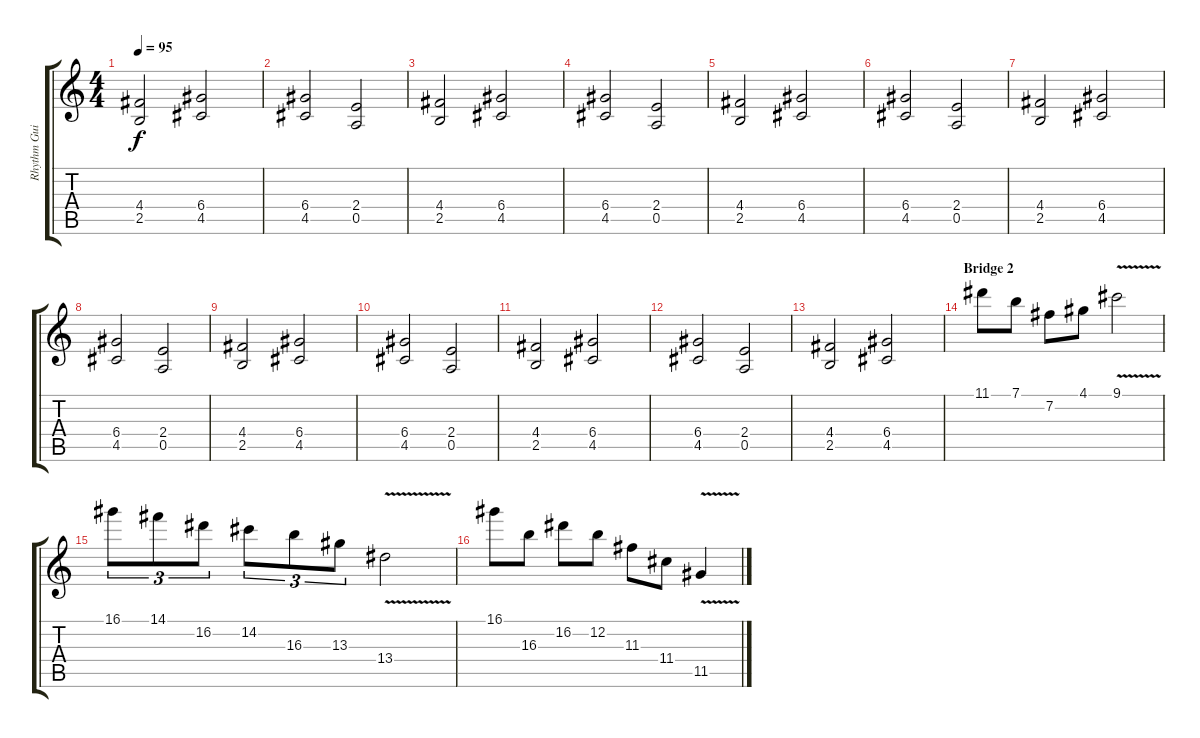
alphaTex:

\track ("Rhythm Guitar" "Rhythm Gui") {instrument distortionguitar}
\staff {score tabs}
\tuning (E4 B3 G3 D3 A2 E2) {hide}
\ts (4 4)
\tempo 95
\clef g2
\ks c
(4.4 2.5).2{dy f} (6.4 4.5).2 |
(6.4 4.5).2 (2.4 0.5).2 |
(4.4 2.5).2 (6.4 4.5).2 |
(6.4 4.5).2 (2.4 0.5).2 |
(4.4 2.5).2 (6.4 4.5).2 |
(6.4 4.5).2 (2.4 0.5).2 |
(4.4 2.5).2 (6.4 4.5).2 |
(6.4 4.5).2 (2.4 0.5).2 |
(4.4 2.5).2 (6.4 4.5).2 |
(6.4 4.5).2 (2.4 0.5).2 |
(4.4 2.5).2 (6.4 4.5).2 |
(6.4 4.5).2 (2.4 0.5).2 |
(4.4 2.5).2 (6.4 4.5).2 |
\section ("" "Bridge 2")
11.1.8 7.1.8 7.2.8 4.1.8 9.1{v}.2 |
16.1.8{tu (3 2)} 14.1.8{tu (3 2)} 16.2.8{tu (3 2)} 14.2.8{tu (3 2)} 16.3.8{tu (3 2)} 13.3.8{tu (3 2)} 13.4{v}.2 |
16.1.8 16.3.8 16.2.8 12.2.8 11.3.8 11.4.8 11.5{v}.4
